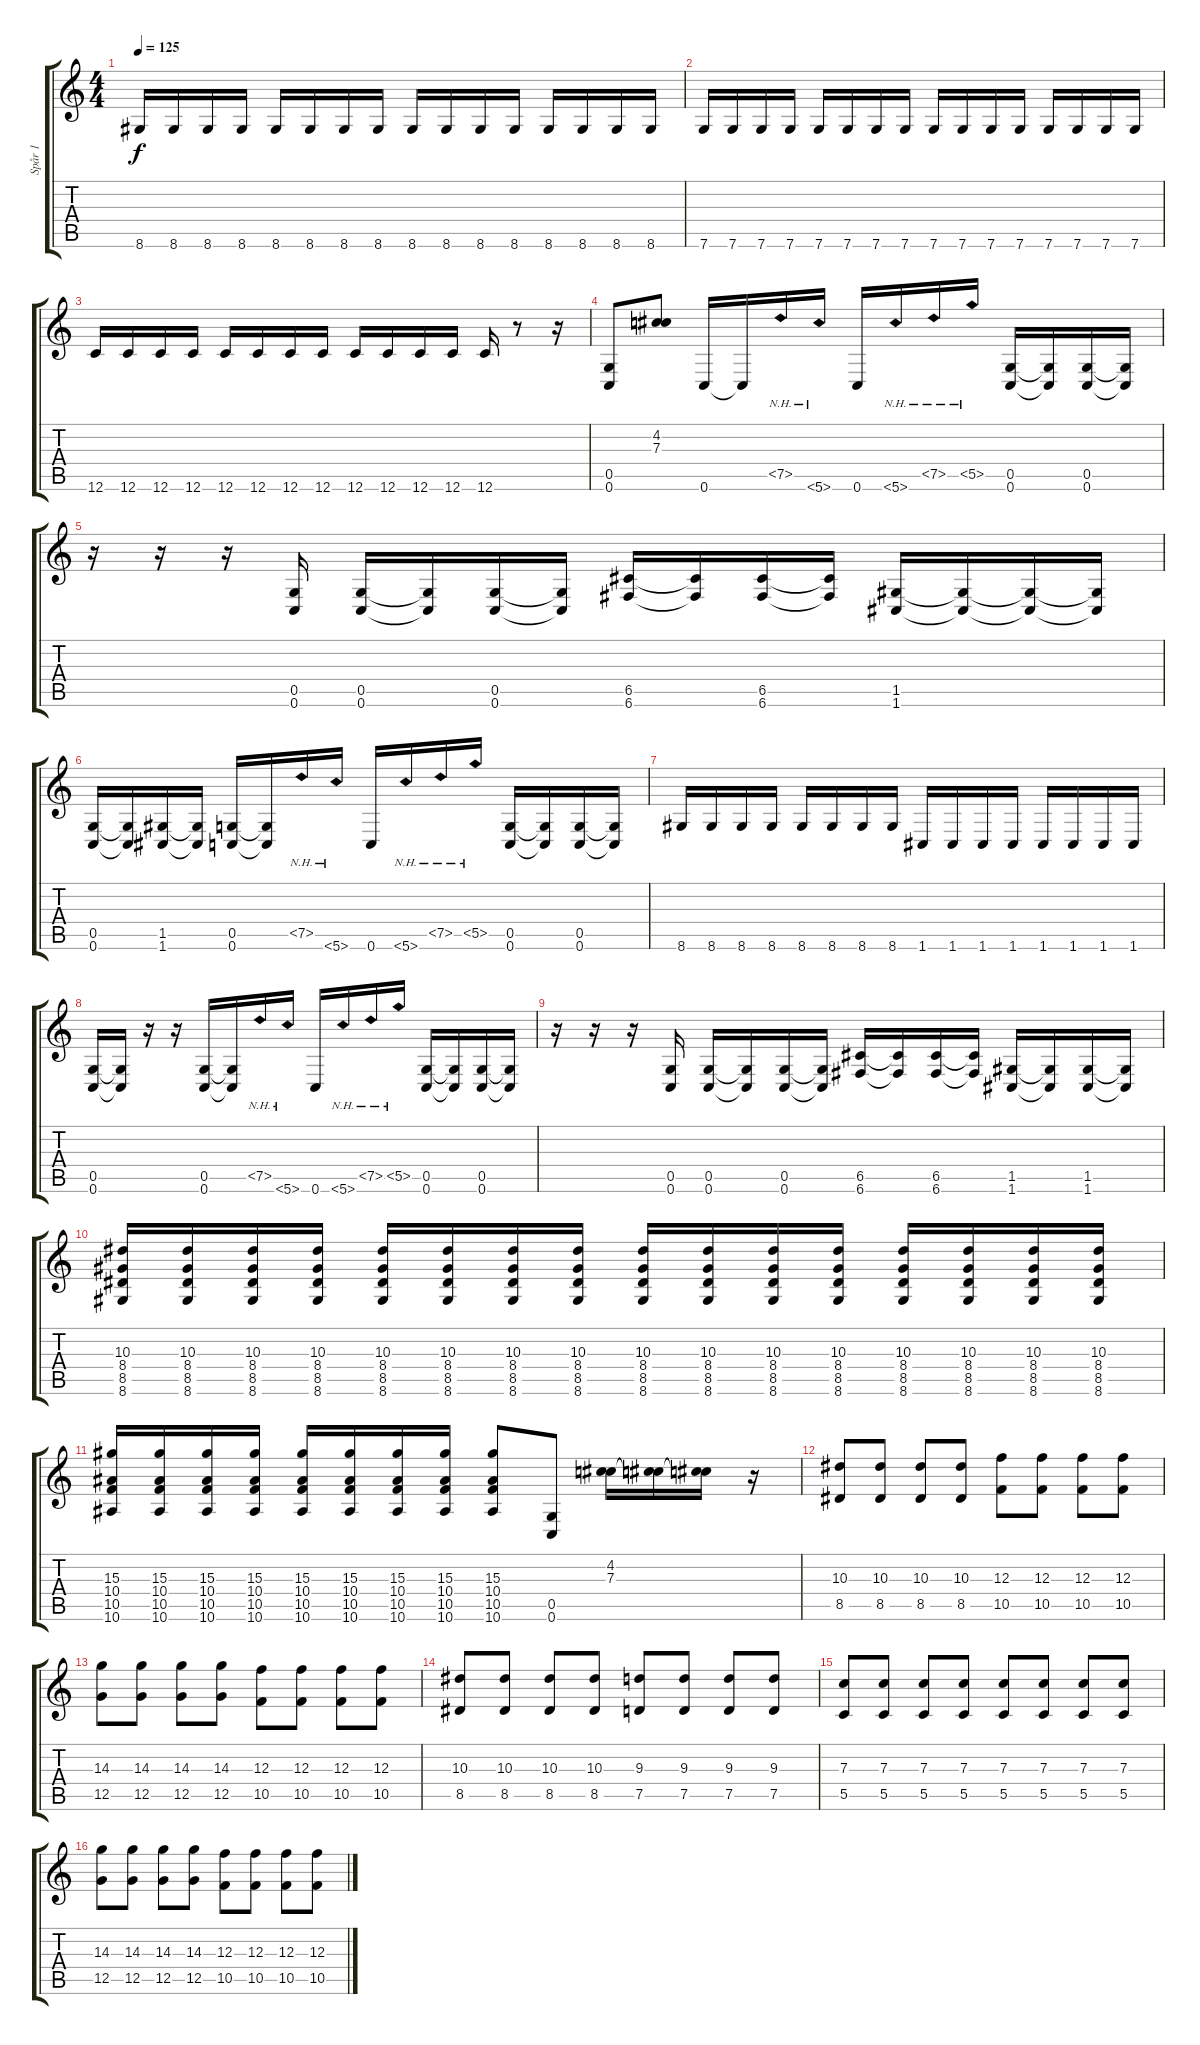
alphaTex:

\track ("Spår 1" "Spår 1") {instrument distortionguitar}
\staff {score tabs}
\tuning (D4 A3 F3 C3 G2 C2) {hide}
\ts (4 4)
\tempo 125
\clef g2
\ks c
8.6.16{dy f} 8.6.16 8.6.16 8.6.16 8.6.16 8.6.16 8.6.16 8.6.16 8.6.16 8.6.16 8.6.16 8.6.16 8.6.16 8.6.16 8.6.16 8.6.16 |
7.6.16 7.6.16 7.6.16 7.6.16 7.6.16 7.6.16 7.6.16 7.6.16 7.6.16 7.6.16 7.6.16 7.6.16 7.6.16 7.6.16 7.6.16 7.6.16 |
12.6.16 12.6.16 12.6.16 12.6.16 12.6.16 12.6.16 12.6.16 12.6.16 12.6.16 12.6.16 12.6.16 12.6.16 12.6.16 r.8 r.16 |
(0.5 0.6).8 (4.2 7.3).8 0.6.16 0.6{t}.16 7.5{nh}.16 5.6{nh}.16 0.6.16 5.6{nh}.16 7.5{nh}.16 5.5{nh}.16 (0.5 0.6).16 (0.5{t} 0.6{t}).16 (0.5 0.6).16 (0.5{t} 0.6{t}).16 |
r.16 r.16 r.16 (0.5 0.6).16 (0.5 0.6).16 (0.5{t} 0.6{t}).16 (0.5 0.6).16 (0.5{t} 0.6{t}).16 (6.5 6.6).16 (6.5{t} 6.6{t}).16 (6.5 6.6).16 (6.5{t} 6.6{t}).16 (1.5 1.6).16 (1.5{t} 1.6{t}).16 (1.5{t} 1.6{t}).16 (1.5{t} 1.6{t}).16 |
(0.5 0.6).16 (0.5{t} 0.6{t}).16 (1.5 1.6).16 (1.5{t} 1.6{t}).16 (0.5 0.6).16 (0.5{t} 0.6{t}).16 7.5{nh}.16 5.6{nh}.16 0.6.16 5.6{nh}.16 7.5{nh}.16 5.5{nh}.16 (0.5 0.6).16 (0.5{t} 0.6{t}).16 (0.5 0.6).16 (0.5{t} 0.6{t}).16 |
8.6.16 8.6.16 8.6.16 8.6.16 8.6.16 8.6.16 8.6.16 8.6.16 1.6.16 1.6.16 1.6.16 1.6.16 1.6.16 1.6.16 1.6.16 1.6.16 |
(0.5 0.6).16 (0.5{t} 0.6{t}).16 r.16 r.16 (0.5 0.6).16 (0.5{t} 0.6{t}).16 7.5{nh}.16 5.6{nh}.16 0.6.16 5.6{nh}.16 7.5{nh}.16 5.5{nh}.16 (0.5 0.6).16 (0.5{t} 0.6{t}).16 (0.5 0.6).16 (0.5{t} 0.6{t}).16 |
r.16 r.16 r.16 (0.5 0.6).16 (0.5 0.6).16 (0.5{t} 0.6{t}).16 (0.5 0.6).16 (0.5{t} 0.6{t}).16 (6.5 6.6).16 (6.5{t} 6.6{t}).16 (6.5 6.6).16 (6.5{t} 6.6{t}).16 (1.5 1.6).16 (1.5{t} 1.6{t}).16 (1.5 1.6).16 (1.5{t} 1.6{t}).16 |
(10.3 8.4 8.5 8.6).16 (10.3 8.4 8.5 8.6).16 (10.3 8.4 8.5 8.6).16 (10.3 8.4 8.5 8.6).16 (10.3 8.4 8.5 8.6).16 (10.3 8.4 8.5 8.6).16 (10.3 8.4 8.5 8.6).16 (10.3 8.4 8.5 8.6).16 (10.3 8.4 8.5 8.6).16 (10.3 8.4 8.5 8.6).16 (10.3 8.4 8.5 8.6).16 (10.3 8.4 8.5 8.6).16 (10.3 8.4 8.5 8.6).16 (10.3 8.4 8.5 8.6).16 (10.3 8.4 8.5 8.6).16 (10.3 8.4 8.5 8.6).16 |
(15.3 10.4 10.5 10.6).16 (15.3 10.4 10.5 10.6).16 (15.3 10.4 10.5 10.6).16 (15.3 10.4 10.5 10.6).16 (15.3 10.4 10.5 10.6).16 (15.3 10.4 10.5 10.6).16 (15.3 10.4 10.5 10.6).16 (15.3 10.4 10.5 10.6).16 (15.3 10.4 10.5 10.6).8 (0.5 0.6).8 (4.2 7.3).16 (4.2{t} 7.3{t}).16 (4.2{t} 7.3{t}).16 r.16 |
(10.3 8.5).8 (10.3 8.5).8 (10.3 8.5).8 (10.3 8.5).8 (12.3 10.5).8 (12.3 10.5).8 (12.3 10.5).8 (12.3 10.5).8 |
(14.3 12.5).8 (14.3 12.5).8 (14.3 12.5).8 (14.3 12.5).8 (12.3 10.5).8 (12.3 10.5).8 (12.3 10.5).8 (12.3 10.5).8 |
(10.3 8.5).8 (10.3 8.5).8 (10.3 8.5).8 (10.3 8.5).8 (9.3 7.5).8 (9.3 7.5).8 (9.3 7.5).8 (9.3 7.5).8 |
(7.3 5.5).8 (7.3 5.5).8 (7.3 5.5).8 (7.3 5.5).8 (7.3 5.5).8 (7.3 5.5).8 (7.3 5.5).8 (7.3 5.5).8 |
(14.3 12.5).8 (14.3 12.5).8 (14.3 12.5).8 (14.3 12.5).8 (12.3 10.5).8 (12.3 10.5).8 (12.3 10.5).8 (12.3 10.5).8
